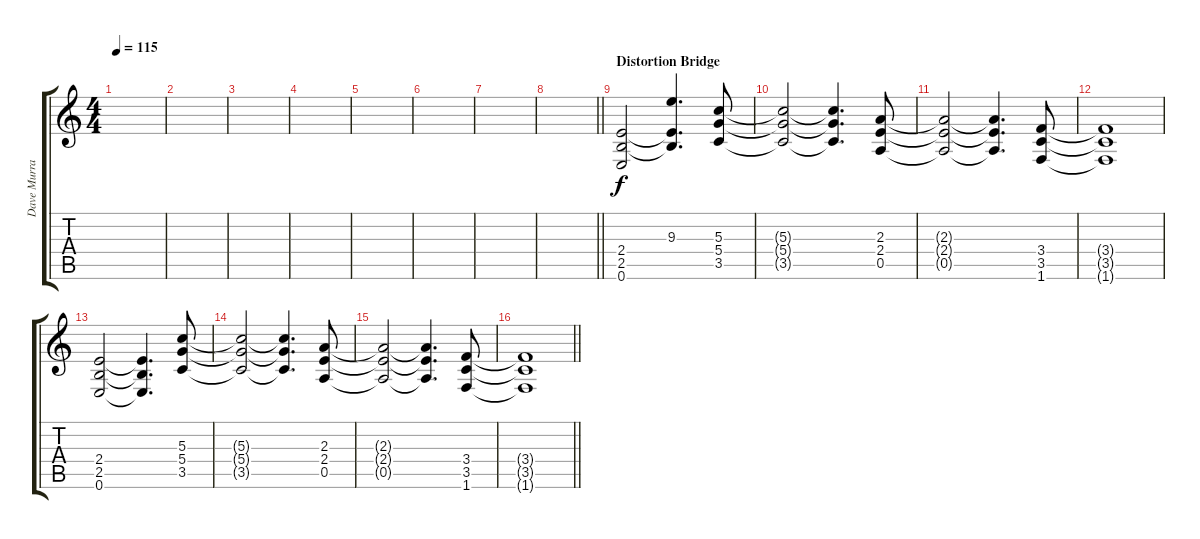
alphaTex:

\track ("Dave Murray" "Dave Murra") {instrument distortionguitar}
\staff {score tabs}
\tuning (E4 B3 G3 D3 A2 E2) {hide}
\ts (4 4)
\tempo 115
\clef g2
\ks c
|
|
|
|
|
|
|
\barLineRight lightlight
|
\section ("" "Distortion Bridge")
(2.4 2.5 0.6).2 (9.3 2.4{t} 2.5{t}).4{d} (5.3 5.4 3.5).8 |
(5.3{t} 5.4{t} 3.5{t}).2 (5.3{t} 5.4{t} 3.5{t}).4{d} (2.3 2.4 0.5).8 |
(2.3{t} 2.4{t} 0.5{t}).2 (2.3{t} 2.4{t} 0.5{t}).4{d} (3.4 3.5 1.6).8 |
(3.4{t} 3.5{t} 1.6{t}).1 |
(2.4 2.5 0.6).2 (2.4{t} 2.5{t} 0.6{t}).4{d} (5.3 5.4 3.5).8 |
(5.3{t} 5.4{t} 3.5{t}).2 (5.3{t} 5.4{t} 3.5{t}).4{d} (2.3 2.4 0.5).8 |
(2.3{t} 2.4{t} 0.5{t}).2 (2.3{t} 2.4{t} 0.5{t}).4{d} (3.4 3.5 1.6).8 |
\barLineRight lightlight
(3.4{t} 3.5{t} 1.6{t}).1
